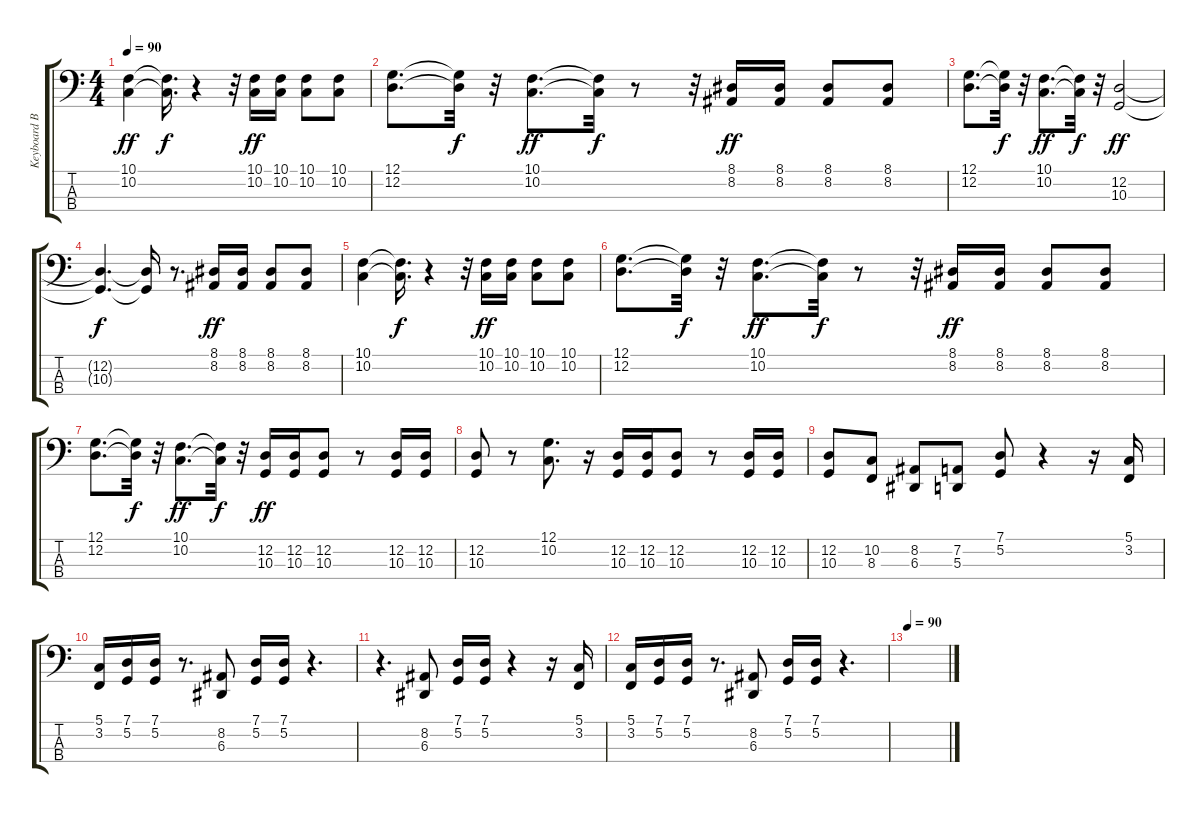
\track ("Keyboard Bass" "Keyboard B") {instrument stringensemble1}
\staff {score tabs}
\tuning (G2 D2 A1 E1) {hide}
\ts (4 4)
\tempo 90
\clef f4
\ks c
(10.1 10.2).4{dy ff} (10.1{t} 10.2{t}).16{d dy f} r.4 r.32 (10.1 10.2).16{dy ff} (10.1 10.2).16 (10.1 10.2).8 (10.1 10.2).8 |
(12.1 12.2).8{d} (12.1{t} 12.2{t}).32{dy f} r.32 (10.1 10.2).8{d dy ff} (10.1{t} 10.2{t}).32{dy f} r.8 r.32 (8.1 8.2).16{dy ff} (8.1 8.2).16 (8.1 8.2).8 (8.1 8.2).8 |
(12.1 12.2).8{d} (12.1{t} 12.2{t}).32{dy f} r.32 (10.1 10.2).8{d dy ff} (10.1{t} 10.2{t}).32{dy f} r.32 (12.2 10.3).2{dy ff} |
(12.2{t} 10.3{t}).4{d dy f} (12.2{t} 10.3{t}).16 r.8{d} (8.1 8.2).16{dy ff} (8.1 8.2).16 (8.1 8.2).8 (8.1 8.2).8 |
(10.1 10.2).4 (10.1{t} 10.2{t}).16{d dy f} r.4 r.32 (10.1 10.2).16{dy ff} (10.1 10.2).16 (10.1 10.2).8 (10.1 10.2).8 |
(12.1 12.2).8{d} (12.1{t} 12.2{t}).32{dy f} r.32 (10.1 10.2).8{d dy ff} (10.1{t} 10.2{t}).32{dy f} r.8 r.32 (8.1 8.2).16{dy ff} (8.1 8.2).16 (8.1 8.2).8 (8.1 8.2).8 |
(12.1 12.2).8{d} (12.1{t} 12.2{t}).32{dy f} r.32 (10.1 10.2).8{d dy ff} (10.1{t} 10.2{t}).32{dy f} r.32 (12.2 10.3).16{dy ff} (12.2 10.3).16 (12.2 10.3).8 r.8 (12.2 10.3).16 (12.2 10.3).16 |
(12.2 10.3).8 r.8 (12.1 10.2).8{d} r.16 (12.2 10.3).16 (12.2 10.3).16 (12.2 10.3).8 r.8 (12.2 10.3).16 (12.2 10.3).16 |
(12.2 10.3).8 (10.2 8.3).8 (8.2 6.3).8 (7.2 5.3).8 (7.1 5.2).8 r.4 r.16 (5.1 3.2).16 |
(5.1 3.2).16 (7.1 5.2).16 (7.1 5.2).16 r.8{d} (8.2 6.3).8 (7.1 5.2).16 (7.1 5.2).16 r.4{d} |
r.4{d} (8.2 6.3).8 (7.1 5.2).16 (7.1 5.2).16 r.4 r.16 (5.1 3.2).16 |
(5.1 3.2).16 (7.1 5.2).16 (7.1 5.2).16 r.8{d} (8.2 6.3).8 (7.1 5.2).16 (7.1 5.2).16 r.4{d} |
\tempo 90
